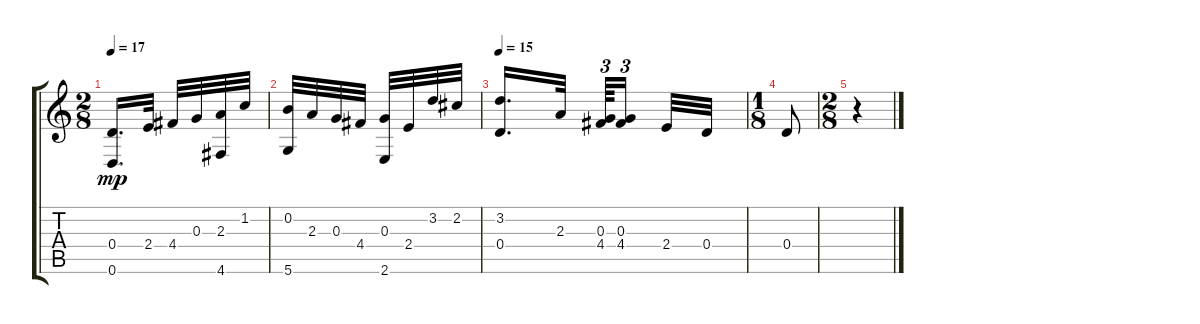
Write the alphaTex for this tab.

\track "" {instrument acousticguitarnylon}
\staff {score tabs}
\tuning (E4 B3 G3 D3 A2 D2) {hide}
\ts (2 8)
\tempo 17
\clef g2
\ks c
(0.4 0.6).16{d dy mp} 2.4.32 4.4.32 0.3.32 (2.3 4.6).32 1.2.32 |
(0.2 5.6).32 2.3.32 0.3.32 4.4.32 (0.3 2.6).32 2.4.32 3.2.32 2.2.32 |
\tempo 15
(3.2 0.4).16{d} 2.3.32 (0.3 4.4).64{tu (3 2)} (0.3 4.4).16{tu (3 2)} 2.4.32 0.4.32 |
\ts (1 8)
0.4.8 |
\ts (2 8)
r.4
